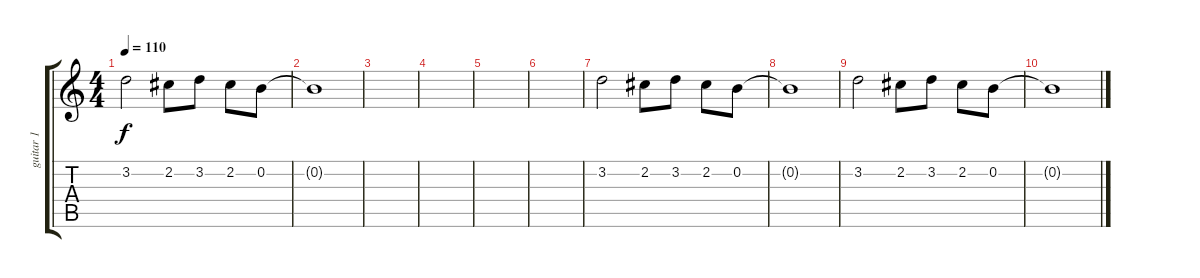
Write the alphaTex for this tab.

\track ("guitar 1" "guitar 1") {instrument distortionguitar}
\staff {score tabs}
\tuning (E4 B3 G3 D3 A2 E2) {hide}
\ts (4 4)
\tempo 110
\clef g2
\ks c
3.2.2{dy f} 2.2.8 3.2.8 2.2.8 0.2.8 |
0.2{t}.1{instrument distortionguitar} |
|
|
|
|
3.2.2{volume 8 instrument distortionguitar} 2.2.8 3.2.8 2.2.8 0.2.8 |
0.2{t}.1 |
3.2.2 2.2.8 3.2.8 2.2.8 0.2.8 |
0.2{t}.1{instrument distortionguitar}
